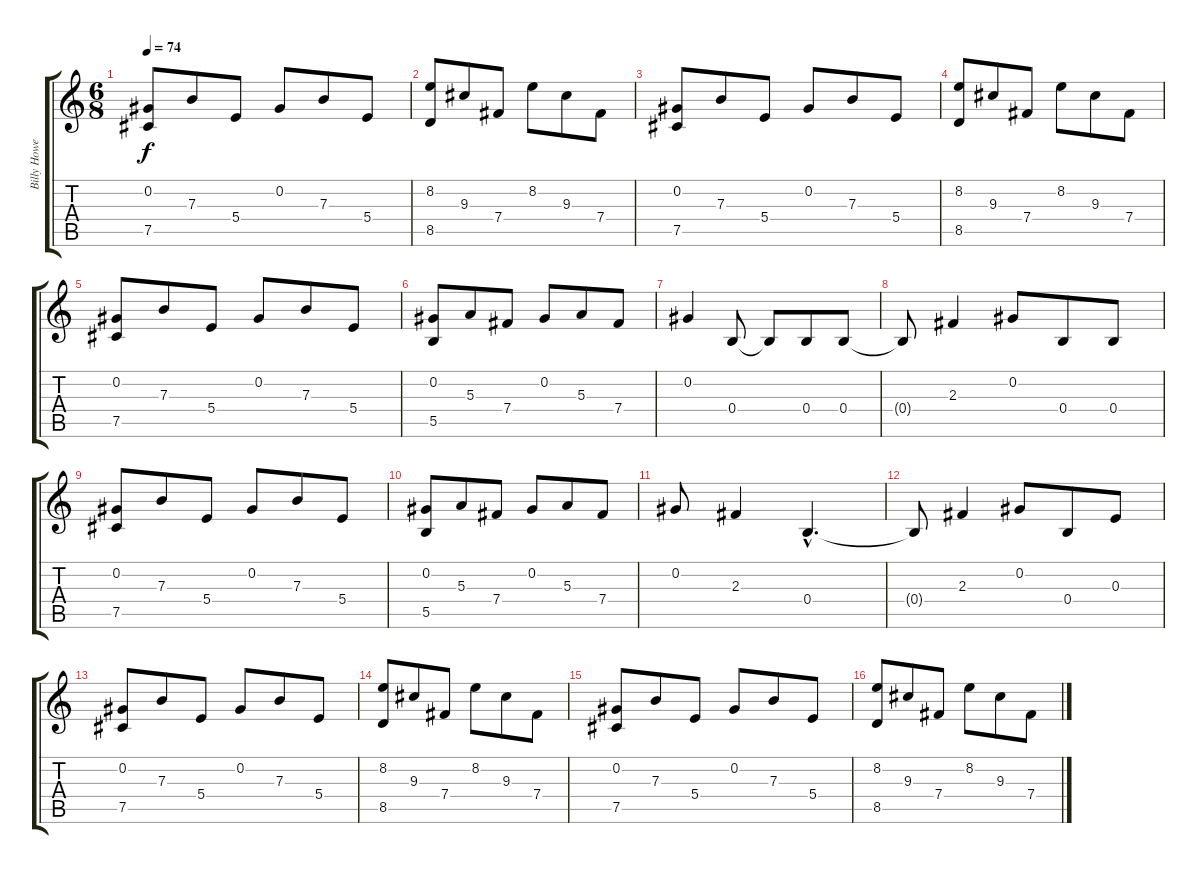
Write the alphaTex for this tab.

\track ("Billy Howerdel - Guitar 1" "Billy Howe") {instrument electricguitarclean}
\staff {score tabs}
\tuning (Db4 Ab3 E3 B2 Gb2 Db2) {hide}
\ts (6 8)
\tempo 74
\clef g2
\ks c
(0.2 7.5).8{dy f} 7.3.8 5.4.8 0.2.8 7.3.8 5.4.8 |
(8.2 8.5).8 9.3.8 7.4.8 8.2.8 9.3.8 7.4.8 |
(0.2 7.5).8 7.3.8 5.4.8 0.2.8 7.3.8 5.4.8 |
(8.2 8.5).8 9.3.8 7.4.8 8.2.8 9.3.8 7.4.8 |
(0.2 7.5).8 7.3.8 5.4.8 0.2.8 7.3.8 5.4.8 |
(0.2 5.5).8 5.3.8 7.4.8 0.2.8 5.3.8 7.4.8 |
0.2.4 0.4.8 0.4{t}.8 0.4.8 0.4.8 |
0.4{t}.8 2.3.4 0.2.8 0.4.8 0.4.8 |
(0.2 7.5).8 7.3.8 5.4.8 0.2.8 7.3.8 5.4.8 |
(0.2 5.5).8 5.3.8 7.4.8 0.2.8 5.3.8 7.4.8 |
0.2.8 2.3.4 0.4{hac}.4{d} |
0.4{t}.8 2.3.4 0.2.8 0.4.8 0.3.8 |
(0.2 7.5).8 7.3.8 5.4.8 0.2.8 7.3.8 5.4.8 |
(8.2 8.5).8 9.3.8 7.4.8 8.2.8 9.3.8 7.4.8 |
(0.2 7.5).8 7.3.8 5.4.8 0.2.8 7.3.8 5.4.8 |
(8.2 8.5).8 9.3.8 7.4.8 8.2.8 9.3.8 7.4.8
